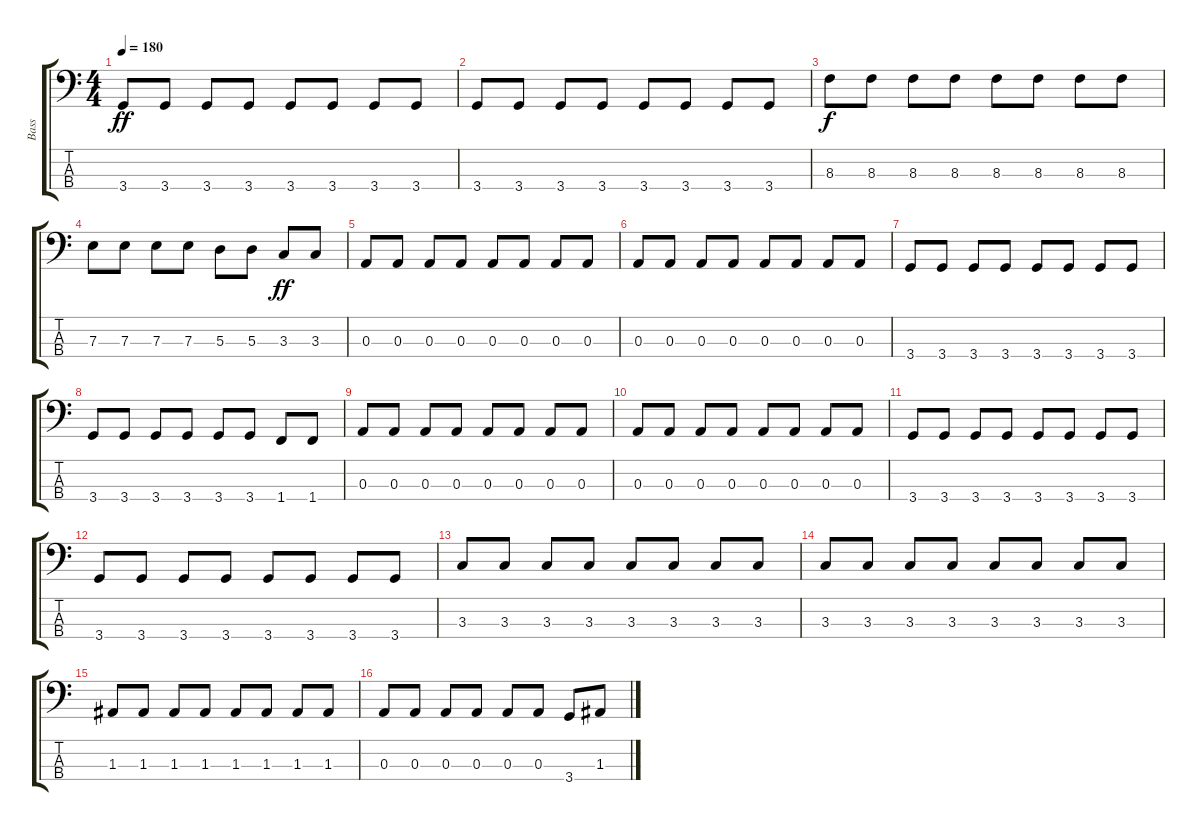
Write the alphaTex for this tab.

\track ("Bass" "Bass") {instrument electricbassfinger}
\staff {score tabs}
\tuning (G2 D2 A1 E1) {hide}
\ts (4 4)
\tempo 180
\clef f4
\ks c
3.4.8{dy ff} 3.4.8 3.4.8 3.4.8 3.4.8 3.4.8 3.4.8 3.4.8 |
3.4.8 3.4.8 3.4.8 3.4.8 3.4.8 3.4.8 3.4.8 3.4.8 |
8.3.8{dy f} 8.3.8 8.3.8 8.3.8 8.3.8 8.3.8 8.3.8 8.3.8 |
7.3.8 7.3.8 7.3.8 7.3.8 5.3.8 5.3.8 3.3.8{dy ff} 3.3.8 |
0.3.8 0.3.8 0.3.8 0.3.8 0.3.8 0.3.8 0.3.8 0.3.8 |
0.3.8 0.3.8 0.3.8 0.3.8 0.3.8 0.3.8 0.3.8 0.3.8 |
3.4.8 3.4.8 3.4.8 3.4.8 3.4.8 3.4.8 3.4.8 3.4.8 |
3.4.8 3.4.8 3.4.8 3.4.8 3.4.8 3.4.8 1.4.8 1.4.8 |
0.3.8 0.3.8 0.3.8 0.3.8 0.3.8 0.3.8 0.3.8 0.3.8 |
0.3.8 0.3.8 0.3.8 0.3.8 0.3.8 0.3.8 0.3.8 0.3.8 |
3.4.8 3.4.8 3.4.8 3.4.8 3.4.8 3.4.8 3.4.8 3.4.8 |
3.4.8 3.4.8 3.4.8 3.4.8 3.4.8 3.4.8 3.4.8 3.4.8 |
3.3.8 3.3.8 3.3.8 3.3.8 3.3.8 3.3.8 3.3.8 3.3.8 |
3.3.8 3.3.8 3.3.8 3.3.8 3.3.8 3.3.8 3.3.8 3.3.8 |
1.3.8 1.3.8 1.3.8 1.3.8 1.3.8 1.3.8 1.3.8 1.3.8 |
0.3.8 0.3.8 0.3.8 0.3.8 0.3.8 0.3.8 3.4.8 1.3.8
